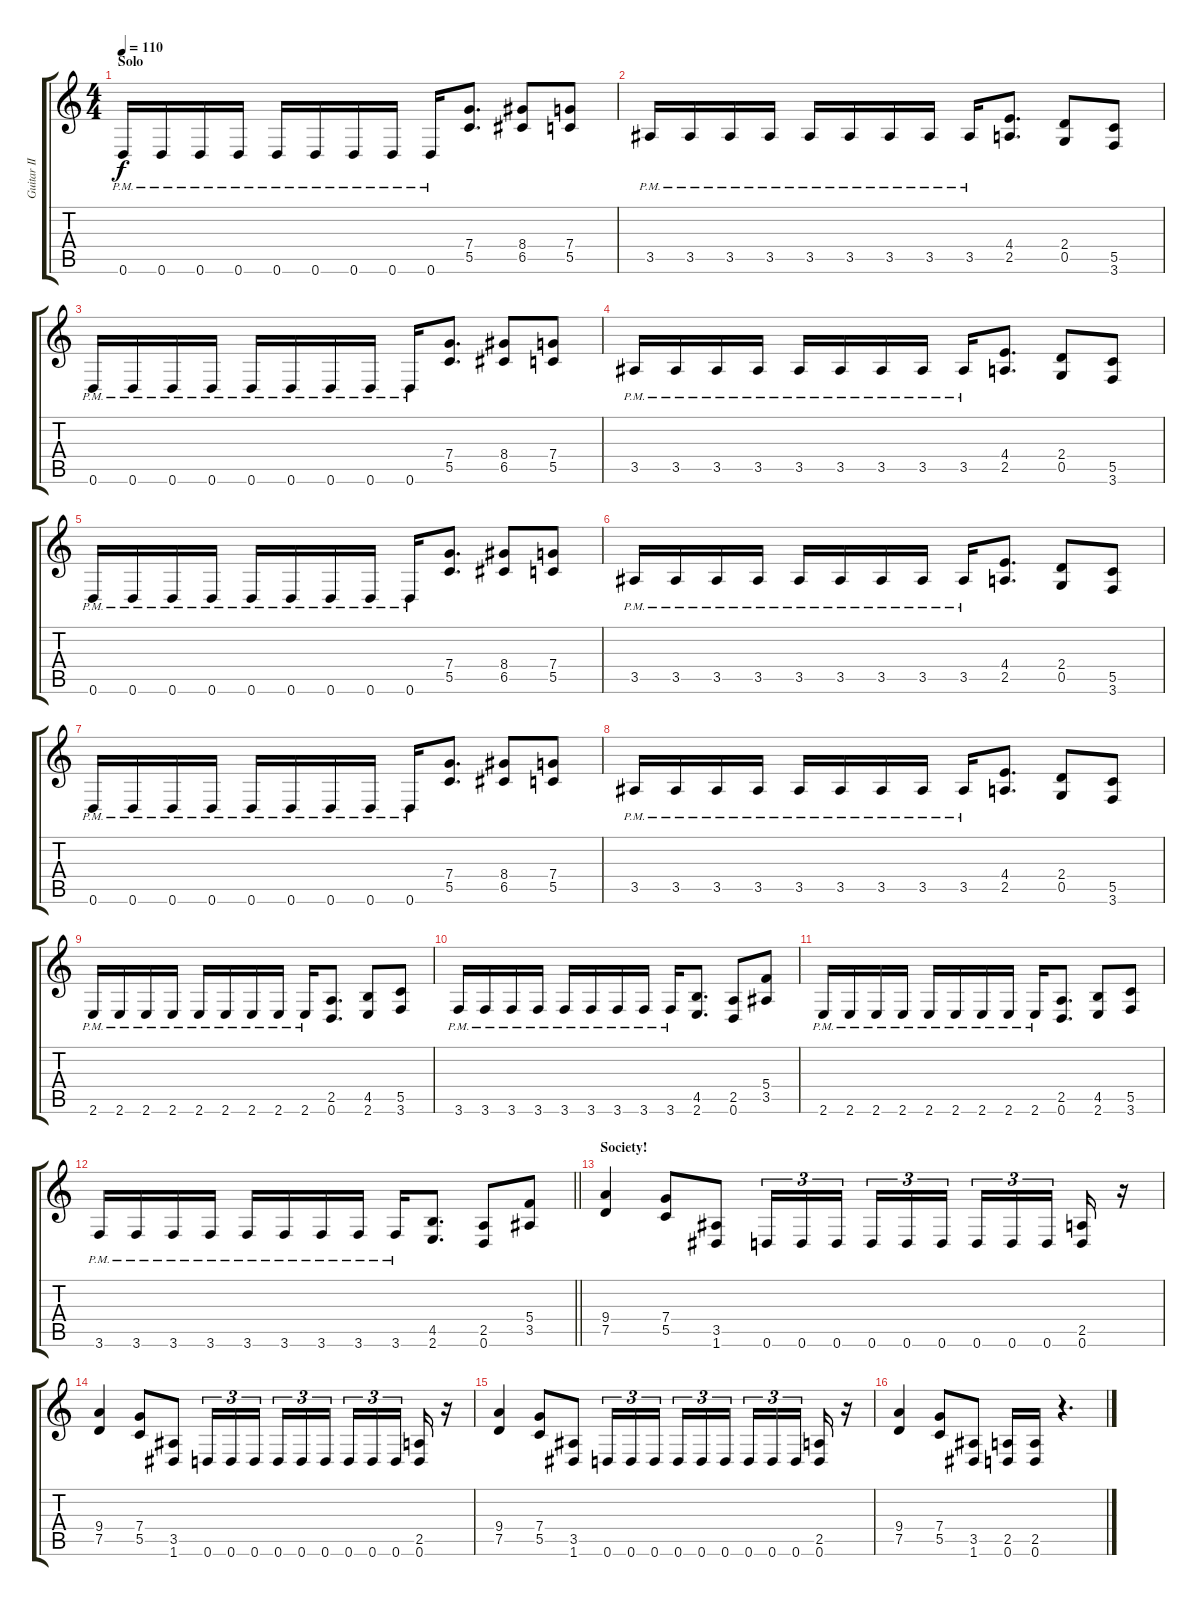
\track ("Guitar II" "Guitar II") {instrument distortionguitar}
\staff {score tabs}
\tuning (D4 A3 F3 C3 G2 D2) {hide}
\ts (4 4)
\section ("" "Solo")
\tempo 110
\clef g2
\ks c
0.6{pm}.16{dy f} 0.6{pm}.16 0.6{pm}.16 0.6{pm}.16 0.6{pm}.16 0.6{pm}.16 0.6{pm}.16 0.6{pm}.16 0.6{pm}.16 (7.4 5.5).8{d} (8.4 6.5).8 (7.4 5.5).8 |
3.5{pm}.16 3.5{pm}.16 3.5{pm}.16 3.5{pm}.16 3.5{pm}.16 3.5{pm}.16 3.5{pm}.16 3.5{pm}.16 3.5{pm}.16 (4.4 2.5).8{d} (2.4 0.5).8 (5.5 3.6).8 |
0.6{pm}.16 0.6{pm}.16 0.6{pm}.16 0.6{pm}.16 0.6{pm}.16 0.6{pm}.16 0.6{pm}.16 0.6{pm}.16 0.6{pm}.16 (7.4 5.5).8{d} (8.4 6.5).8 (7.4 5.5).8 |
3.5{pm}.16 3.5{pm}.16 3.5{pm}.16 3.5{pm}.16 3.5{pm}.16 3.5{pm}.16 3.5{pm}.16 3.5{pm}.16 3.5{pm}.16 (4.4 2.5).8{d} (2.4 0.5).8 (5.5 3.6).8 |
0.6{pm}.16 0.6{pm}.16 0.6{pm}.16 0.6{pm}.16 0.6{pm}.16 0.6{pm}.16 0.6{pm}.16 0.6{pm}.16 0.6{pm}.16 (7.4 5.5).8{d} (8.4 6.5).8 (7.4 5.5).8 |
3.5{pm}.16 3.5{pm}.16 3.5{pm}.16 3.5{pm}.16 3.5{pm}.16 3.5{pm}.16 3.5{pm}.16 3.5{pm}.16 3.5{pm}.16 (4.4 2.5).8{d} (2.4 0.5).8 (5.5 3.6).8 |
0.6{pm}.16 0.6{pm}.16 0.6{pm}.16 0.6{pm}.16 0.6{pm}.16 0.6{pm}.16 0.6{pm}.16 0.6{pm}.16 0.6{pm}.16 (7.4 5.5).8{d} (8.4 6.5).8 (7.4 5.5).8 |
3.5{pm}.16 3.5{pm}.16 3.5{pm}.16 3.5{pm}.16 3.5{pm}.16 3.5{pm}.16 3.5{pm}.16 3.5{pm}.16 3.5{pm}.16 (4.4 2.5).8{d} (2.4 0.5).8 (5.5 3.6).8 |
2.6{pm}.16 2.6{pm}.16 2.6{pm}.16 2.6{pm}.16 2.6{pm}.16 2.6{pm}.16 2.6{pm}.16 2.6{pm}.16 2.6{pm}.16 (2.5 0.6).8{d} (4.5 2.6).8 (5.5 3.6).8 |
3.6{pm}.16 3.6{pm}.16 3.6{pm}.16 3.6{pm}.16 3.6{pm}.16 3.6{pm}.16 3.6{pm}.16 3.6{pm}.16 3.6{pm}.16 (4.5 2.6).8{d} (2.5 0.6).8 (5.4 3.5).8 |
2.6{pm}.16 2.6{pm}.16 2.6{pm}.16 2.6{pm}.16 2.6{pm}.16 2.6{pm}.16 2.6{pm}.16 2.6{pm}.16 2.6{pm}.16 (2.5 0.6).8{d} (4.5 2.6).8 (5.5 3.6).8 |
\barLineRight lightlight
3.6{pm}.16 3.6{pm}.16 3.6{pm}.16 3.6{pm}.16 3.6{pm}.16 3.6{pm}.16 3.6{pm}.16 3.6{pm}.16 3.6{pm}.16 (4.5 2.6).8{d} (2.5 0.6).8 (5.4 3.5).8 |
\section ("" "Society!")
(9.4 7.5).4 (7.4 5.5).8 (3.5 1.6).8 0.6.16{tu (3 2)} 0.6.16{tu (3 2)} 0.6.16{tu (3 2) beam splitsecondary} 0.6.16{tu (3 2)} 0.6.16{tu (3 2)} 0.6.16{tu (3 2)} 0.6.16{tu (3 2)} 0.6.16{tu (3 2)} 0.6.16{tu (3 2) beam splitsecondary} (2.5 0.6).16 r.16 |
(9.4 7.5).4 (7.4 5.5).8 (3.5 1.6).8 0.6.16{tu (3 2)} 0.6.16{tu (3 2)} 0.6.16{tu (3 2) beam splitsecondary} 0.6.16{tu (3 2)} 0.6.16{tu (3 2)} 0.6.16{tu (3 2)} 0.6.16{tu (3 2)} 0.6.16{tu (3 2)} 0.6.16{tu (3 2) beam splitsecondary} (2.5 0.6).16 r.16 |
(9.4 7.5).4 (7.4 5.5).8 (3.5 1.6).8 0.6.16{tu (3 2)} 0.6.16{tu (3 2)} 0.6.16{tu (3 2) beam splitsecondary} 0.6.16{tu (3 2)} 0.6.16{tu (3 2)} 0.6.16{tu (3 2)} 0.6.16{tu (3 2)} 0.6.16{tu (3 2)} 0.6.16{tu (3 2) beam splitsecondary} (2.5 0.6).16 r.16 |
(9.4 7.5).4 (7.4 5.5).8 (3.5 1.6).8 (2.5 0.6).16 (2.5 0.6).16 r.4{d}
